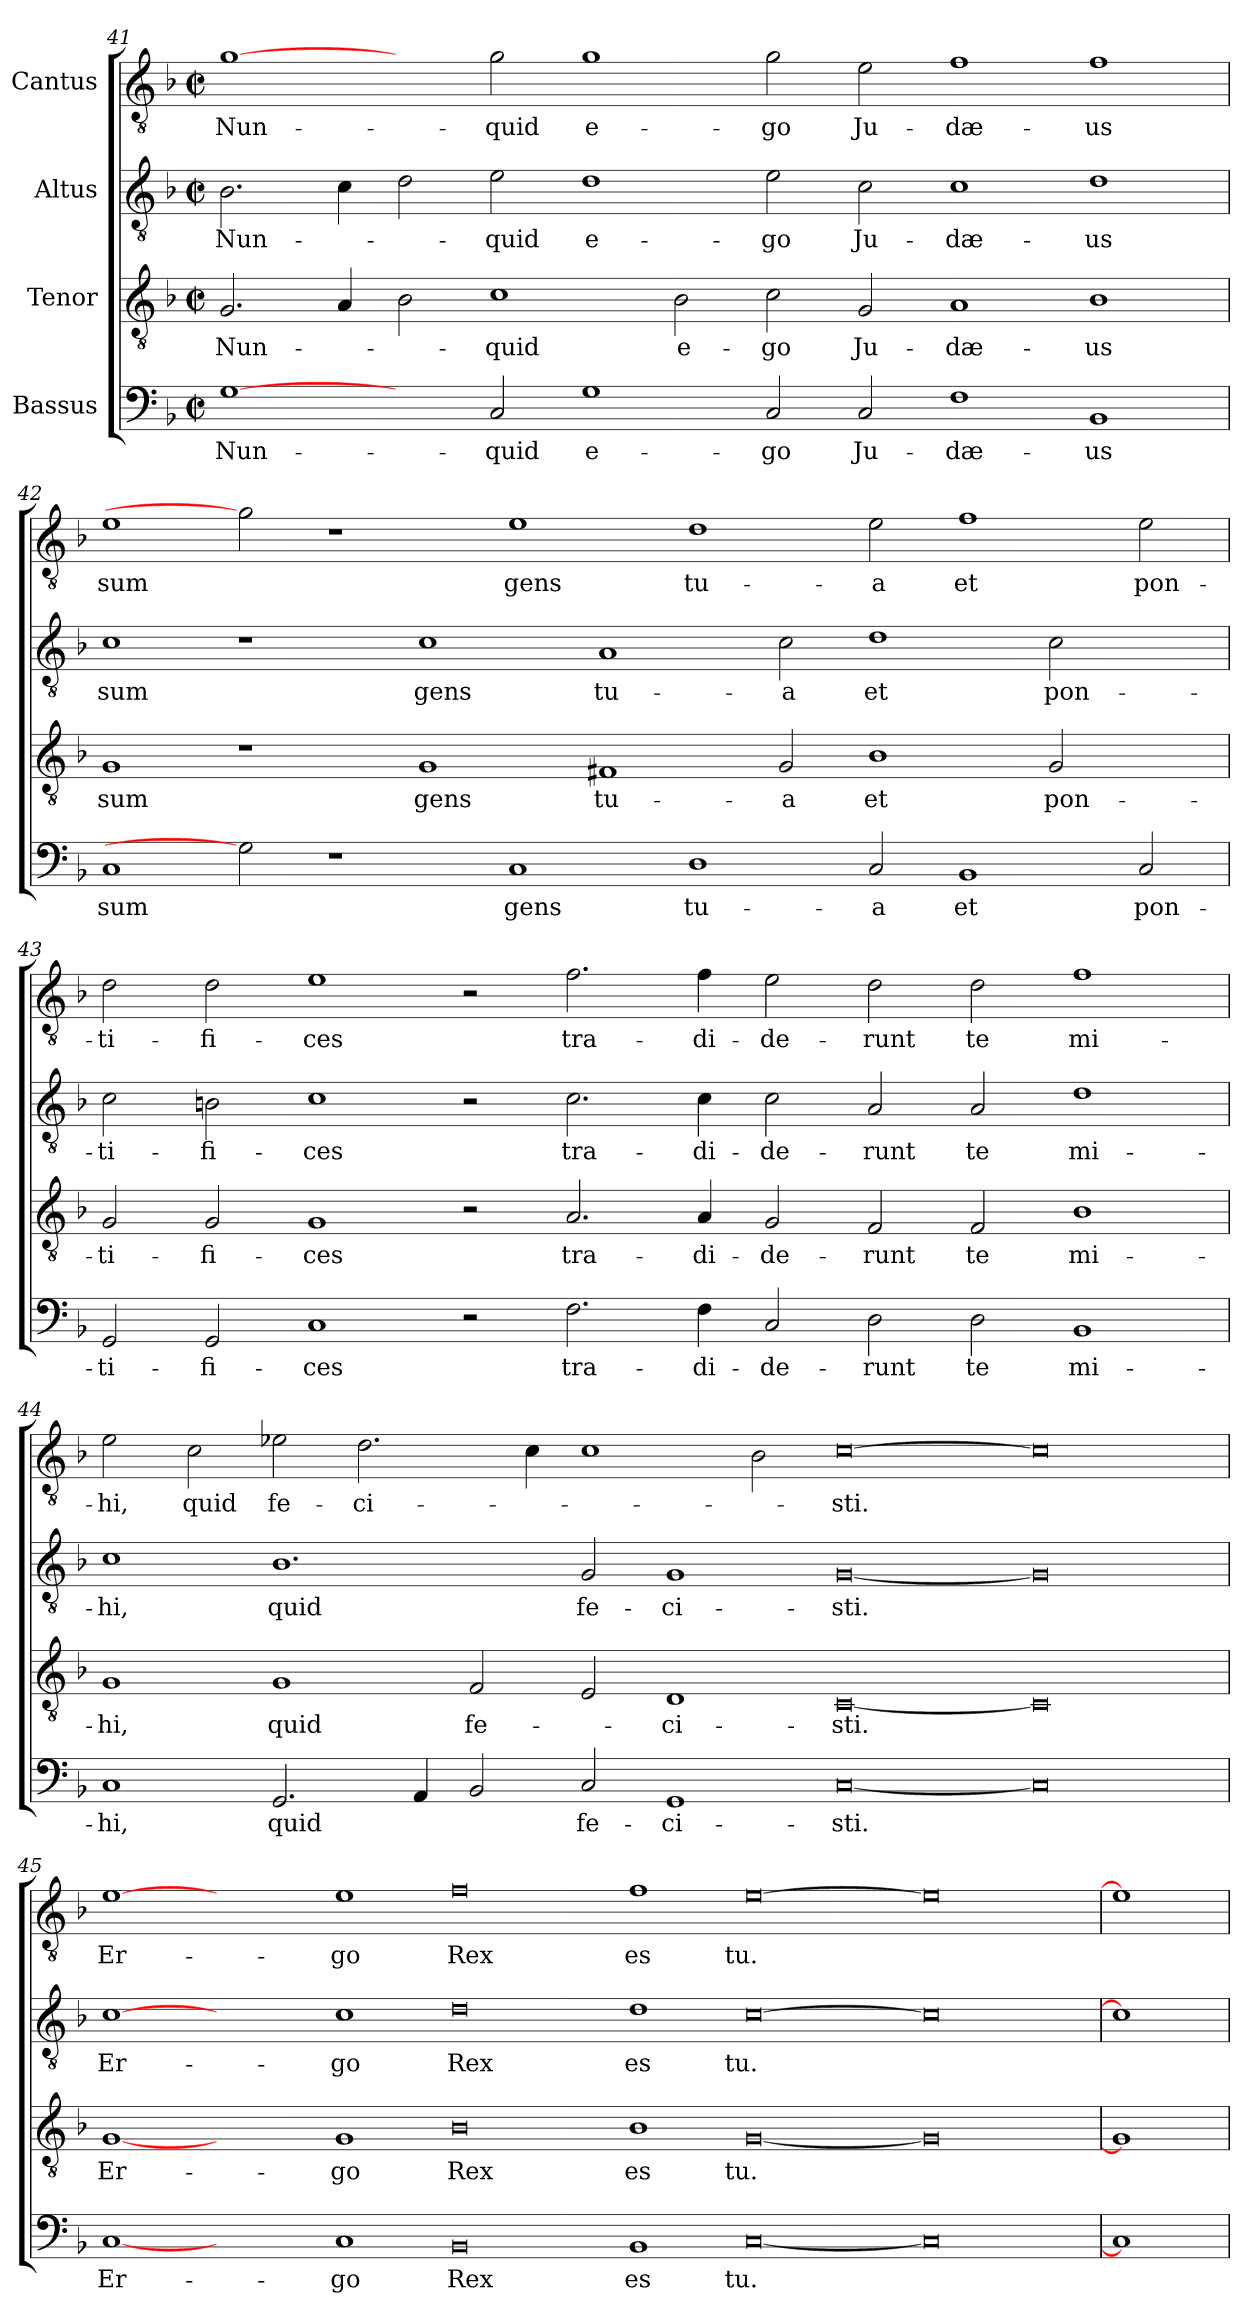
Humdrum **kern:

**kern	**text	**kern	**text	**kern	**text	**kern	**text
*part4	*part4	*part3	*part3	*part2	*part2	*part1	*part1
*staff4	*staff4	*staff3	*staff3	*staff2	*staff2	*staff1	*staff1
*I"Bassus	*	*I"Tenor	*	*I"Altus	*	*I"Cantus	*
*clefF4	*	*clefGv2	*	*clefGv2	*	*clefGv2	*
*k[b-]	*	*k[b-]	*	*k[b-]	*	*k[b-]	*
*F:	*	*F:	*	*F:	*	*F:	*
*M2/2	*	*M2/2	*	*M2/2	*	*M2/2	*
*met(c|)	*	*met(c|)	*	*met(c|)	*	*met(c|)	*
=41	=41	=41	=41	=41	=41	=41	=41
!	!LO:LY:b	!	!LO:LY:b	!	!LO:LY:b	!	!LO:LY:b
[1G	Nun-	2.G/	Nun-	2.B-\	Nun-	[1g	Nun-
.	.	4A/	.	4c\	.	.	.
2ryy	.	2B-\	.	2d\	.	2ryy	.
!	!LO:LY:b	!	!LO:LY:b	!	!LO:LY:b	!	!LO:LY:b
2C/	-quid	1c	-quid	2e\	-quid	2g\	-quid
!	!LO:LY:b	!	!	!	!LO:LY:b	!	!LO:LY:b
1G	e-	.	.	1d	e-	1g	e-
!	!	!	!LO:LY:b	!	!	!	!
.	.	2B-\	e-	.	.	.	.
!	!LO:LY:b	!	!LO:LY:b	!	!LO:LY:b	!	!LO:LY:b
2C/	-go	2c\	-go	2e\	-go	2g\	-go
!	!LO:LY:b	!	!LO:LY:b	!	!LO:LY:b	!	!LO:LY:b
2C/	Ju-	2G/	Ju-	2c\	Ju-	2e\	Ju-
!	!LO:LY:b	!	!LO:LY:b	!	!LO:LY:b	!	!LO:LY:b
1F	-dæ-	1A	-dæ-	1c	-dæ-	1f	-dæ-
!	!LO:LY:b	!	!LO:LY:b	!	!LO:LY:b	!	!LO:LY:b
1BB-	-us	1B-	-us	1d	-us	1f	-us
=42	=42	=42	=42	=42	=42	=42	=42
!	!LO:LY:b	!	!LO:LY:b	!	!LO:LY:b	!	!LO:LY:b
1C	sum	1G	sum	1c	sum	1e	sum
2G]	.	1r	.	1r	.	2g]	.
1r	.	.	.	.	.	1r	.
!	!	!	!LO:LY:b	!	!LO:LY:b	!	!
.	.	1G	gens	1c	gens	.	.
!	!LO:LY:b	!	!	!	!	!	!LO:LY:b
1C	gens	.	.	.	.	1e	gens
!	!	!	!LO:LY:b	!	!LO:LY:b	!	!
.	.	1F#X	tu-	1A	tu-	.	.
!	!LO:LY:b	!	!	!	!	!	!LO:LY:b
1D	tu-	.	.	.	.	1d	tu-
!	!	!	!LO:LY:b	!	!LO:LY:b	!	!
.	.	2G/	-a	2c\	-a	.	.
!	!LO:LY:b	!	!LO:LY:b	!	!LO:LY:b	!	!LO:LY:b
2C/	-a	1B-	et	1d	et	2e\	-a
!	!LO:LY:b	!	!	!	!	!	!LO:LY:b
1BB-	et	.	.	.	.	1f	et
!	!	!	!LO:LY:b	!	!LO:LY:b	!	!
.	.	2G/	pon-	2c\	pon-	.	.
!	!LO:LY:b	!	!	!	!	!	!LO:LY:b
2C/	pon-	2ryy	.	2ryy	.	2e\	pon-
!!LO:LB:g=z
=43	=43	=43	=43	=43	=43	=43	=43
!	!LO:LY:b	!	!LO:LY:b	!	!LO:LY:b	!	!LO:LY:b
2GG/	-ti-	2G/	-ti-	2c\	-ti-	2d\	-ti-
!	!LO:LY:b	!	!LO:LY:b	!	!LO:LY:b	!	!LO:LY:b
2GG/	-fi-	2G/	-fi-	2Bn\	-fi-	2d\	-fi-
!	!LO:LY:b	!	!LO:LY:b	!	!LO:LY:b	!	!LO:LY:b
1C	-ces	1G	-ces	1c	-ces	1e	-ces
2r	.	2r	.	2r	.	2r	.
!	!LO:LY:b	!	!LO:LY:b	!	!LO:LY:b	!	!LO:LY:b
2.F\	tra-	2.A/	tra-	2.c\	tra-	2.f\	tra-
!	!LO:LY:b	!	!LO:LY:b	!	!LO:LY:b	!	!LO:LY:b
4F\	-di-	4A/	-di-	4c\	-di-	4f\	-di-
!	!LO:LY:b	!	!LO:LY:b	!	!LO:LY:b	!	!LO:LY:b
2C/	-de-	2G/	-de-	2c\	-de-	2e\	-de-
!	!LO:LY:b	!	!LO:LY:b	!	!LO:LY:b	!	!LO:LY:b
2D\	-runt	2F/	-runt	2A/	-runt	2d\	-runt
!	!LO:LY:b	!	!LO:LY:b	!	!LO:LY:b	!	!LO:LY:b
2D\	te	2F/	te	2A/	te	2d\	te
!	!LO:LY:b	!	!LO:LY:b	!	!LO:LY:b	!	!LO:LY:b
1BB-	mi-	1B-	mi-	1d	mi-	1f	mi-
=44	=44	=44	=44	=44	=44	=44	=44
!	!LO:LY:b	!	!LO:LY:b	!	!LO:LY:b	!	!LO:LY:b
1C	-hi,	1G	-hi,	1c	-hi,	2e\	-hi,
!	!	!	!	!	!	!	!LO:LY:b
.	.	.	.	.	.	2c\	quid
!	!LO:LY:b	!	!LO:LY:b	!	!LO:LY:b	!	!LO:LY:b
2.GG/	quid	1G	quid	1.B-	quid	2e-X\	fe-
!	!	!	!	!	!	!	!LO:LY:b
.	.	.	.	.	.	2.d\	-ci-
4AA/	.	.	.	.	.	.	.
!	!	!	!LO:LY:b	!	!	!	!
2BB-/	.	2F/	fe-	.	.	.	.
.	.	.	.	.	.	4c\	.
!	!LO:LY:b	!	!	!	!LO:LY:b	!	!
2C/	fe-	2E/	.	2G/	fe-	1c	.
!	!LO:LY:b	!	!LO:LY:b	!	!LO:LY:b	!	!
1GG	-ci-	1D	-ci-	1G	-ci-	.	.
.	.	.	.	.	.	2B-\	.
!	!LO:LY:b	!	!LO:LY:b	!	!LO:LY:b	!	!LO:LY:b
[0C	-sti.	[0C	-sti.	[0G	-sti.	[0c	-sti.
0C]	.	0C]	.	0G]	.	0c]	.
=45	=45	=45	=45	=45	=45	=45	=45
!	!LO:LY:b	!	!LO:LY:b	!	!LO:LY:b	!	!LO:LY:b
[1C	Er-	[1G	Er-	[1c	Er-	[1e	Er-
1ryy	.	1ryy	.	1ryy	.	1ryy	.
!	!LO:LY:b	!	!LO:LY:b	!	!LO:LY:b	!	!LO:LY:b
1C	-go	1G	-go	1c	-go	1e	-go
!	!LO:LY:b	!	!LO:LY:b	!	!LO:LY:b	!	!LO:LY:b
0BB-	Rex	0B-	Rex	0d	Rex	0f	Rex
!	!LO:LY:b	!	!LO:LY:b	!	!LO:LY:b	!	!LO:LY:b
1BB-	es	1B-	es	1d	es	1f	es
!	!LO:LY:b	!	!LO:LY:b	!	!LO:LY:b	!	!LO:LY:b
[0C	tu.	[0G	tu.	[0c	tu.	[0e	tu.
0C]	.	0G]	.	0c]	.	0e]	.
=46	=46	=46	=46	=46	=46	=46	=46
1C]	.	1G]	.	1c]	.	1e]	.
=	=	=	=	=	=	=	=
*-	*-	*-	*-	*-	*-	*-	*-
